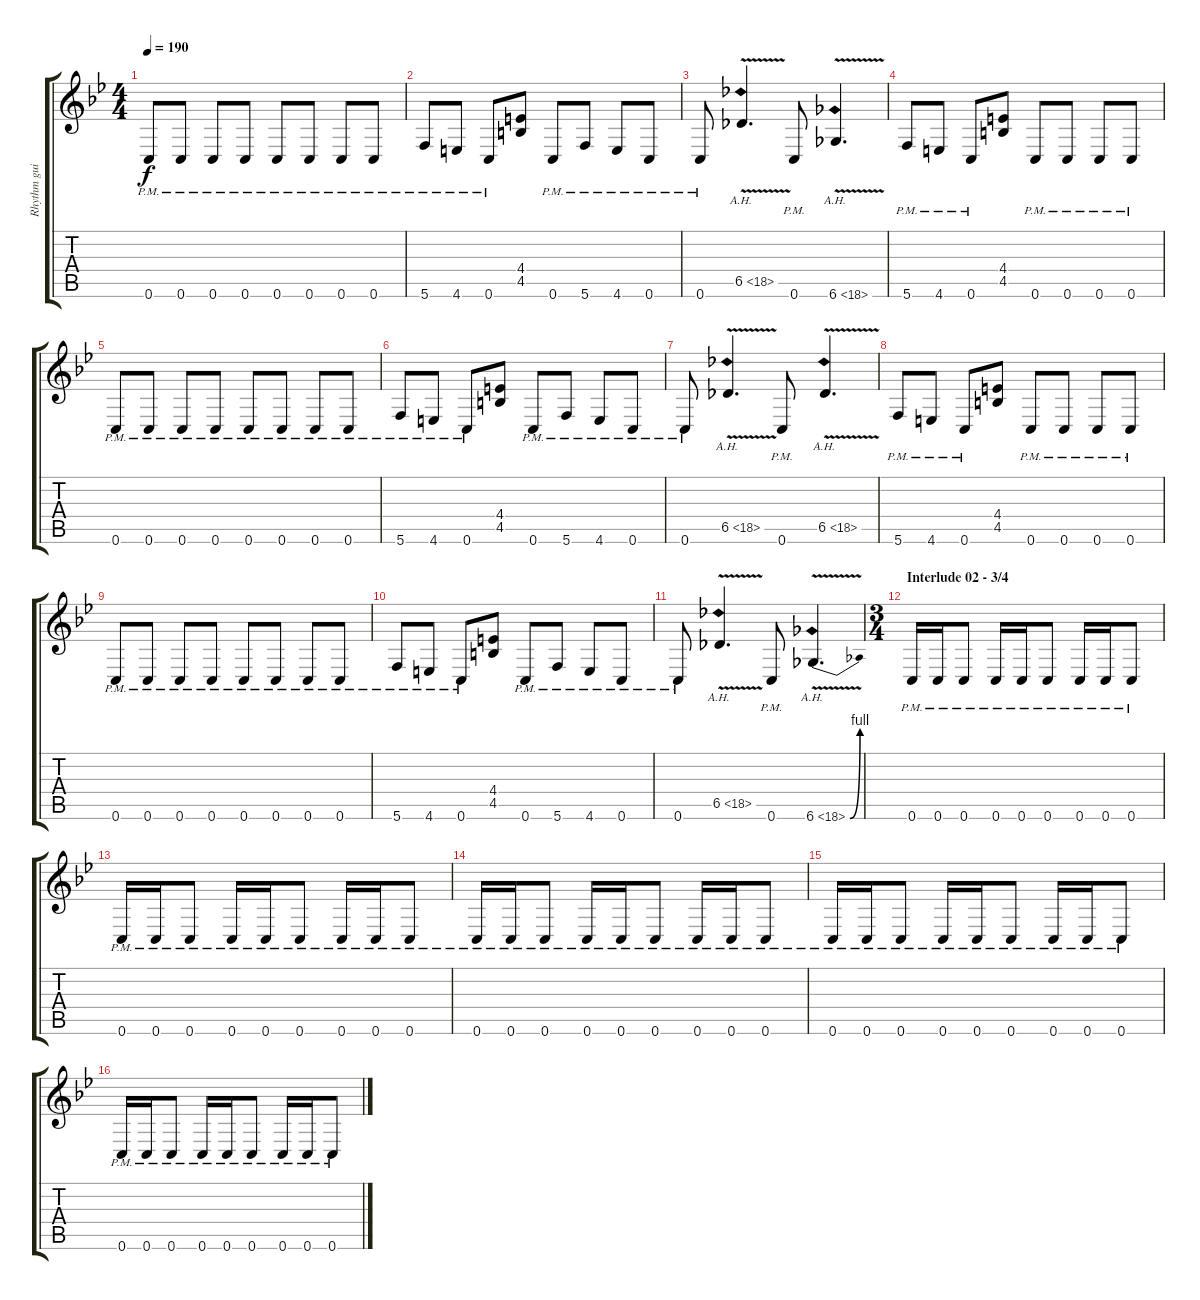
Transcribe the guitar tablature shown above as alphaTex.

\track ("Rhythm guitar 01" "Rhythm gui") {instrument overdrivenguitar}
\staff {score tabs}
\tuning (D4 A3 F3 C3 G2 C2) {hide}
\ts (4 4)
\tempo 190
\clef g2
\ks bb
0.6{pm}.8{dy f} 0.6{pm}.8 0.6{pm}.8 0.6{pm}.8 0.6{pm}.8 0.6{pm}.8 0.6{pm}.8 0.6{pm}.8 |
5.6{pm}.8 4.6{pm}.8 0.6{pm}.8 (4.4 4.5).8 0.6{pm}.8 5.6{pm}.8 4.6{pm}.8 0.6{pm}.8 |
0.6{pm}.8 6.5{ah 12 v}.4{d} 0.6{pm}.8 6.6{ah 12 v}.4{d} |
5.6{pm}.8 4.6{pm}.8 0.6{pm}.8 (4.4 4.5).8 0.6{pm}.8 0.6{pm}.8 0.6{pm}.8 0.6{pm}.8 |
0.6{pm}.8 0.6{pm}.8 0.6{pm}.8 0.6{pm}.8 0.6{pm}.8 0.6{pm}.8 0.6{pm}.8 0.6{pm}.8 |
5.6{pm}.8 4.6{pm}.8 0.6{pm}.8 (4.4 4.5).8 0.6{pm}.8 5.6{pm}.8 4.6{pm}.8 0.6{pm}.8 |
0.6{pm}.8 6.5{ah 12 v}.4{d} 0.6{pm}.8 6.5{ah 12 v}.4{d} |
5.6{pm}.8 4.6{pm}.8 0.6{pm}.8 (4.4 4.5).8 0.6{pm}.8 0.6{pm}.8 0.6{pm}.8 0.6{pm}.8 |
0.6{pm}.8 0.6{pm}.8 0.6{pm}.8 0.6{pm}.8 0.6{pm}.8 0.6{pm}.8 0.6{pm}.8 0.6{pm}.8 |
5.6{pm}.8 4.6{pm}.8 0.6{pm}.8 (4.4 4.5).8 0.6{pm}.8 5.6{pm}.8 4.6{pm}.8 0.6{pm}.8 |
0.6{pm}.8 6.5{ah 12 v}.4{d} 0.6{pm}.8 6.6{be (bend 0 0 60 4) ah 12 v}.4{d} |
\ts (3 4)
\section ("" "Interlude 02 - 3/4")
0.6{pm}.16 0.6{pm}.16 0.6{pm}.8 0.6{pm}.16 0.6{pm}.16 0.6{pm}.8 0.6{pm}.16 0.6{pm}.16 0.6{pm}.8 |
0.6{pm}.16 0.6{pm}.16 0.6{pm}.8 0.6{pm}.16 0.6{pm}.16 0.6{pm}.8 0.6{pm}.16 0.6{pm}.16 0.6{pm}.8 |
0.6{pm}.16 0.6{pm}.16 0.6{pm}.8 0.6{pm}.16 0.6{pm}.16 0.6{pm}.8 0.6{pm}.16 0.6{pm}.16 0.6{pm}.8 |
0.6{pm}.16 0.6{pm}.16 0.6{pm}.8 0.6{pm}.16 0.6{pm}.16 0.6{pm}.8 0.6{pm}.16 0.6{pm}.16 0.6{pm}.8 |
0.6{pm}.16 0.6{pm}.16 0.6{pm}.8 0.6{pm}.16 0.6{pm}.16 0.6{pm}.8 0.6{pm}.16 0.6{pm}.16 0.6{pm}.8
